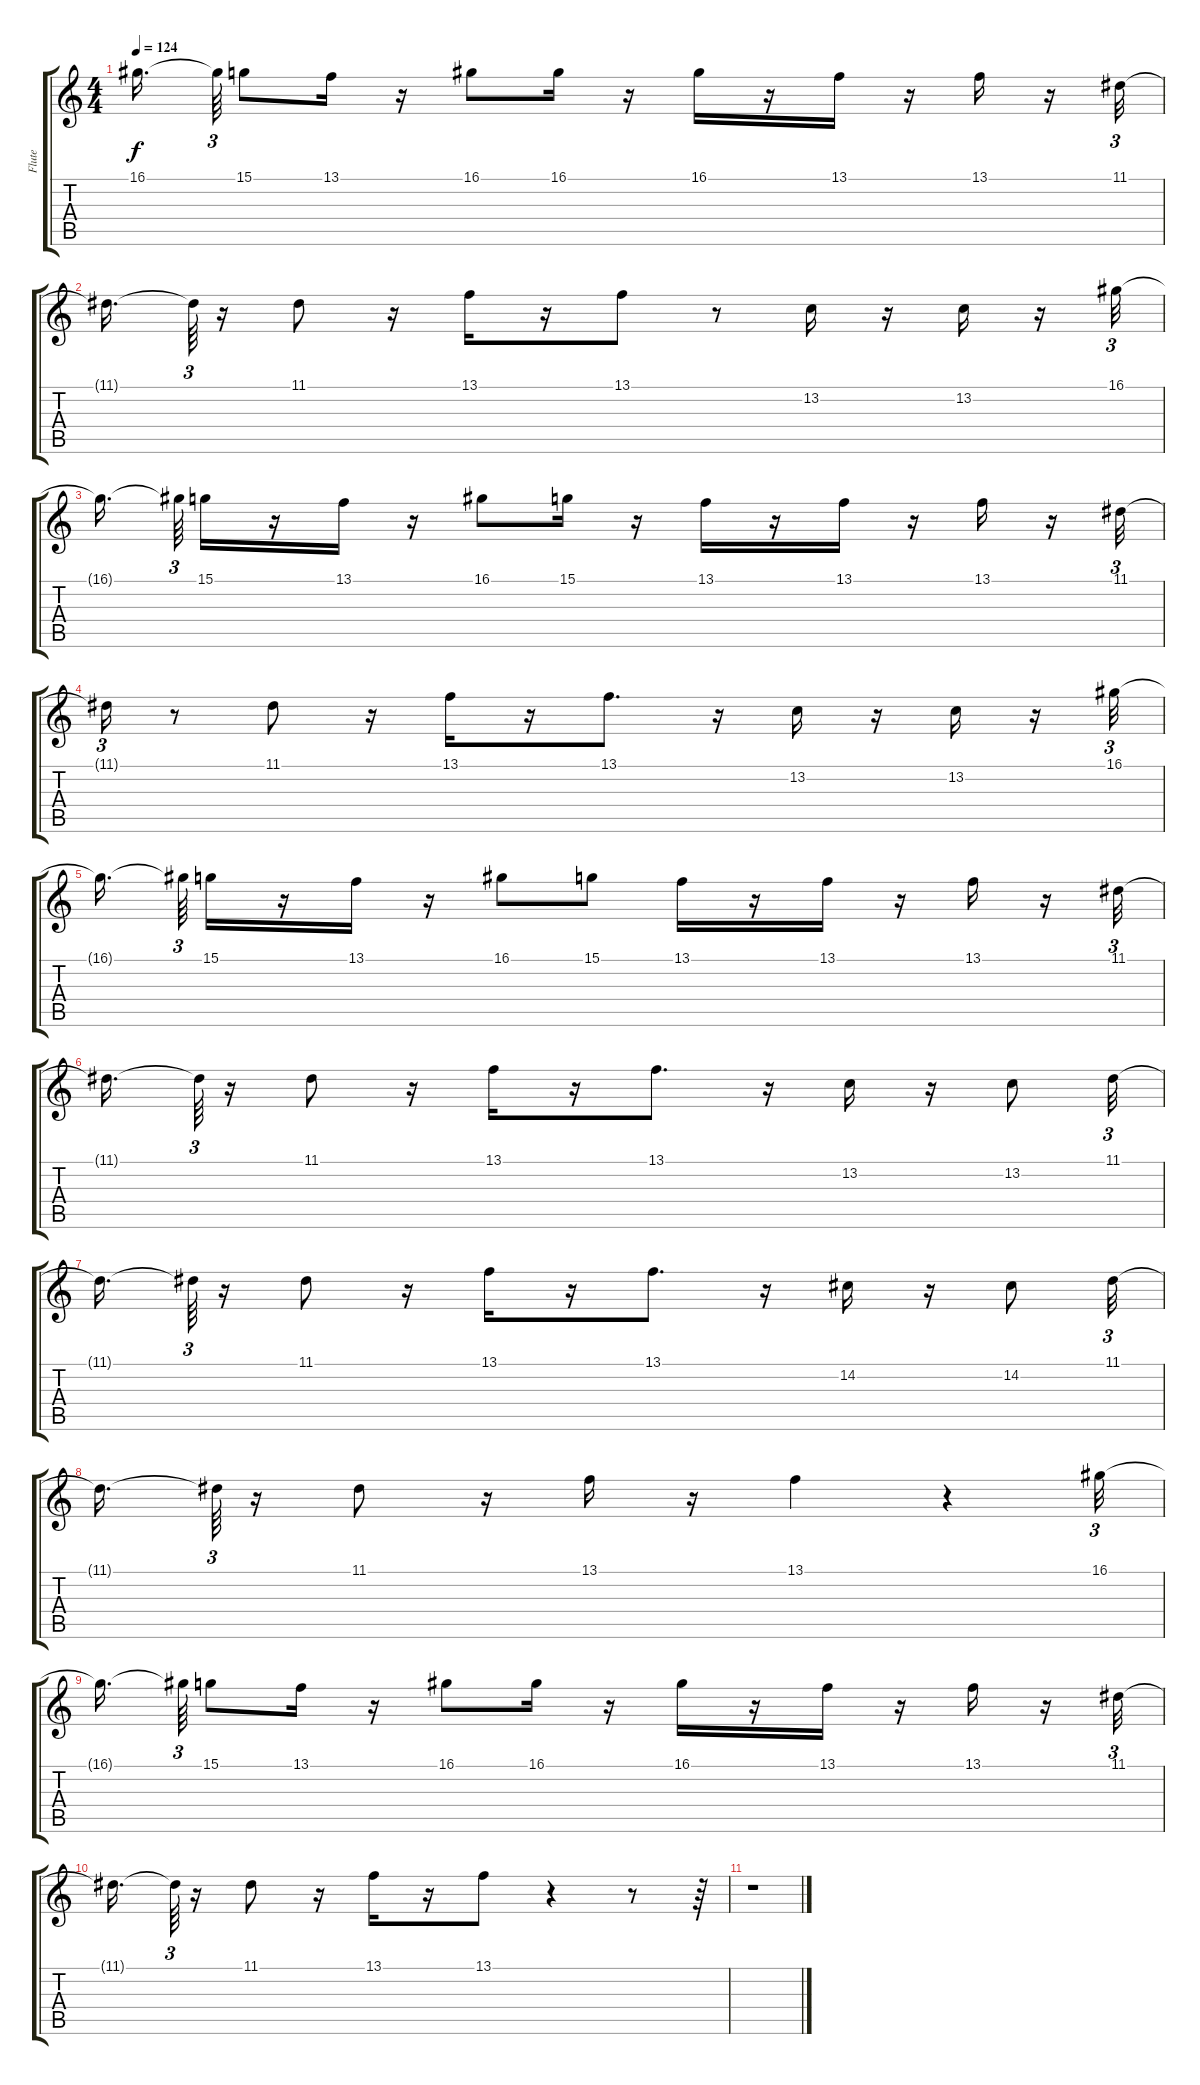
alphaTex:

\track ("Flute" "Flute") {instrument flute}
\staff {score tabs}
\tuning (E4 B3 G3 D3 A2 E2) {hide}
\ts (4 4)
\tempo 124
\clef g2
\ks c
16.1{t}.16{d dy f beam splitsecondary} 16.1{t}.64{tu (3 2)} 15.1.8 13.1.16 r.16 16.1.8 16.1.16 r.16 16.1.16 r.16 13.1.16 r.16 13.1.16 r.16 11.1.32{tu (3 2)} |
11.1{t}.16{d} 11.1{t}.64{tu (3 2)} r.16 11.1.8 r.16 13.1.16 r.16 13.1.8 r.8 13.2.16 r.16 13.2.16 r.16 16.1.32{tu (3 2)} |
16.1{t}.16{d beam splitsecondary} 16.1{t}.64{tu (3 2)} 15.1.16 r.16 13.1.16 r.16 16.1.8 15.1.16 r.16 13.1.16 r.16 13.1.16 r.16 13.1.16 r.16 11.1.32{tu (3 2)} |
11.1{t}.16{tu (3 2)} r.8 11.1.8 r.16 13.1.16 r.16 13.1.8{d} r.16 13.2.16 r.16 13.2.16 r.16 16.1.32{tu (3 2)} |
16.1{t}.16{d beam splitsecondary} 16.1{t}.64{tu (3 2)} 15.1.16 r.16 13.1.16 r.16 16.1.8 15.1.8 13.1.16 r.16 13.1.16 r.16 13.1.16 r.16 11.1.32{tu (3 2)} |
11.1{t}.16{d} 11.1{t}.64{tu (3 2)} r.16 11.1.8 r.16 13.1.16 r.16 13.1.8{d} r.16 13.2.16 r.16 13.2.8 11.1.32{tu (3 2)} |
11.1{t}.16{d} 11.1{t}.64{tu (3 2)} r.16 11.1.8 r.16 13.1.16 r.16 13.1.8{d} r.16 14.2.16 r.16 14.2.8 11.1.32{tu (3 2)} |
11.1{t}.16{d} 11.1{t}.64{tu (3 2)} r.16 11.1.8 r.16 13.1.16 r.16 13.1.4 r.4 16.1.32{tu (3 2)} |
16.1{t}.16{d beam splitsecondary} 16.1{t}.64{tu (3 2)} 15.1.8 13.1.16 r.16 16.1.8 16.1.16 r.16 16.1.16 r.16 13.1.16 r.16 13.1.16 r.16 11.1.32{tu (3 2)} |
11.1{t}.16{d} 11.1{t}.64{tu (3 2)} r.16 11.1.8 r.16 13.1.16 r.16 13.1.8 r.4 r.8 r.64 |
r.1
